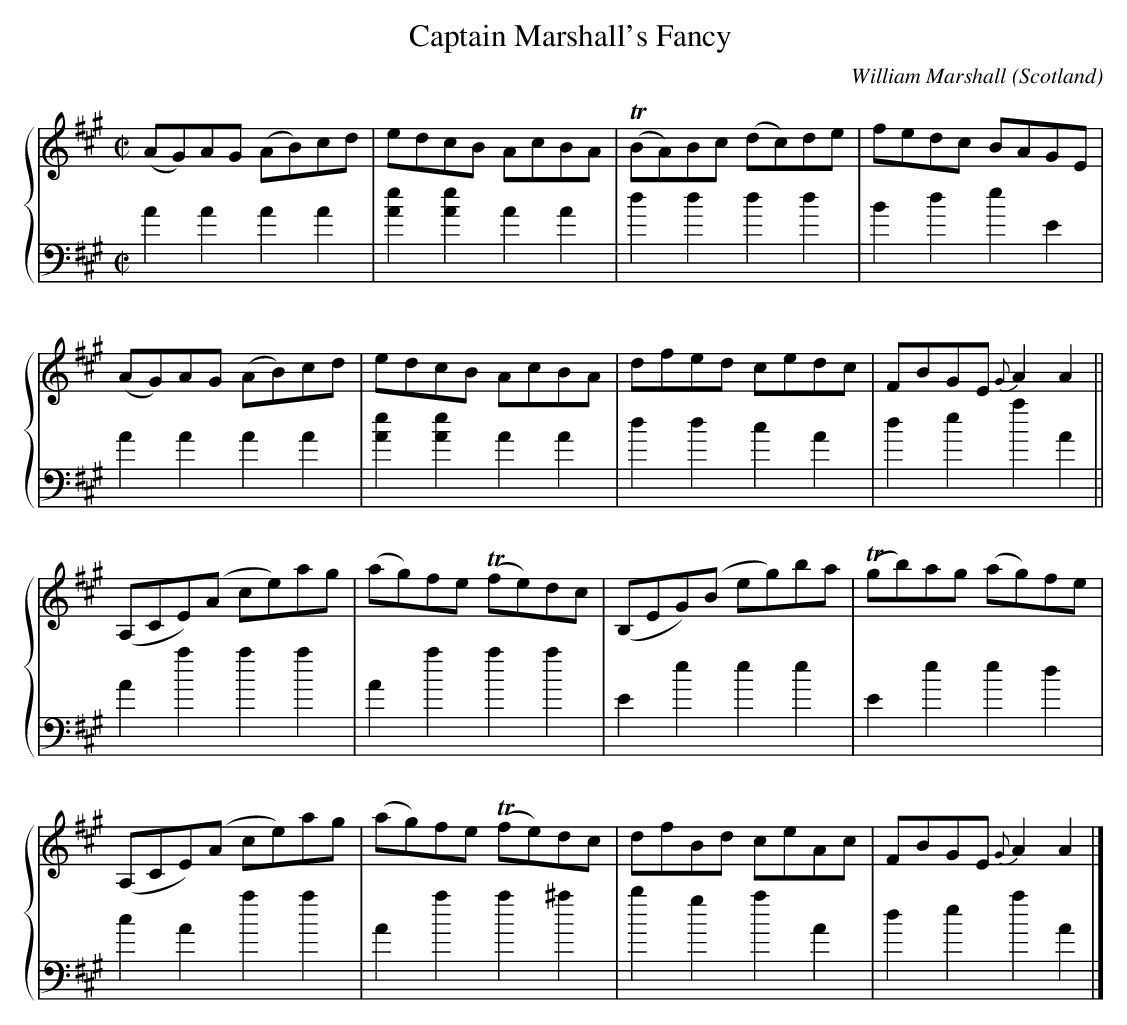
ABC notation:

X:1
T:Captain Marshall's Fancy
C:William Marshall
L:1/8
M:C|
O:Scotland
K:A
%%staves {1 2}
V:1
(AG)AG (AB)cd | edcB AcBA | (!trill!BA)Bc (dc)de | fedc BAGE |
(AG)AG (AB)cd | edcB AcBA | dfed cedc | FBGE {G}A2 A2 ||
(A,CE)(A ce)ag | (ag)fe (!trill!fe)dc | (B,EG)(B eg)ba | (!trill!gb)ag (ag)fe |
(A,CE)(A ce)ag | (ag)fe (!trill!fe)dc | dfBd ceAc | FBGE {G}A2 A2 |]
V:2 clef=bass
L:1/4
AAAA | [Ae][Ae]AA | dddd | BdeE | AAAA | [Ae][Ae]AA | ddcA | deaA ||\
Aaaa | Aaaa | Eeee | Eeed | cAaa | Aaa^a | bgaA | deaA |]
